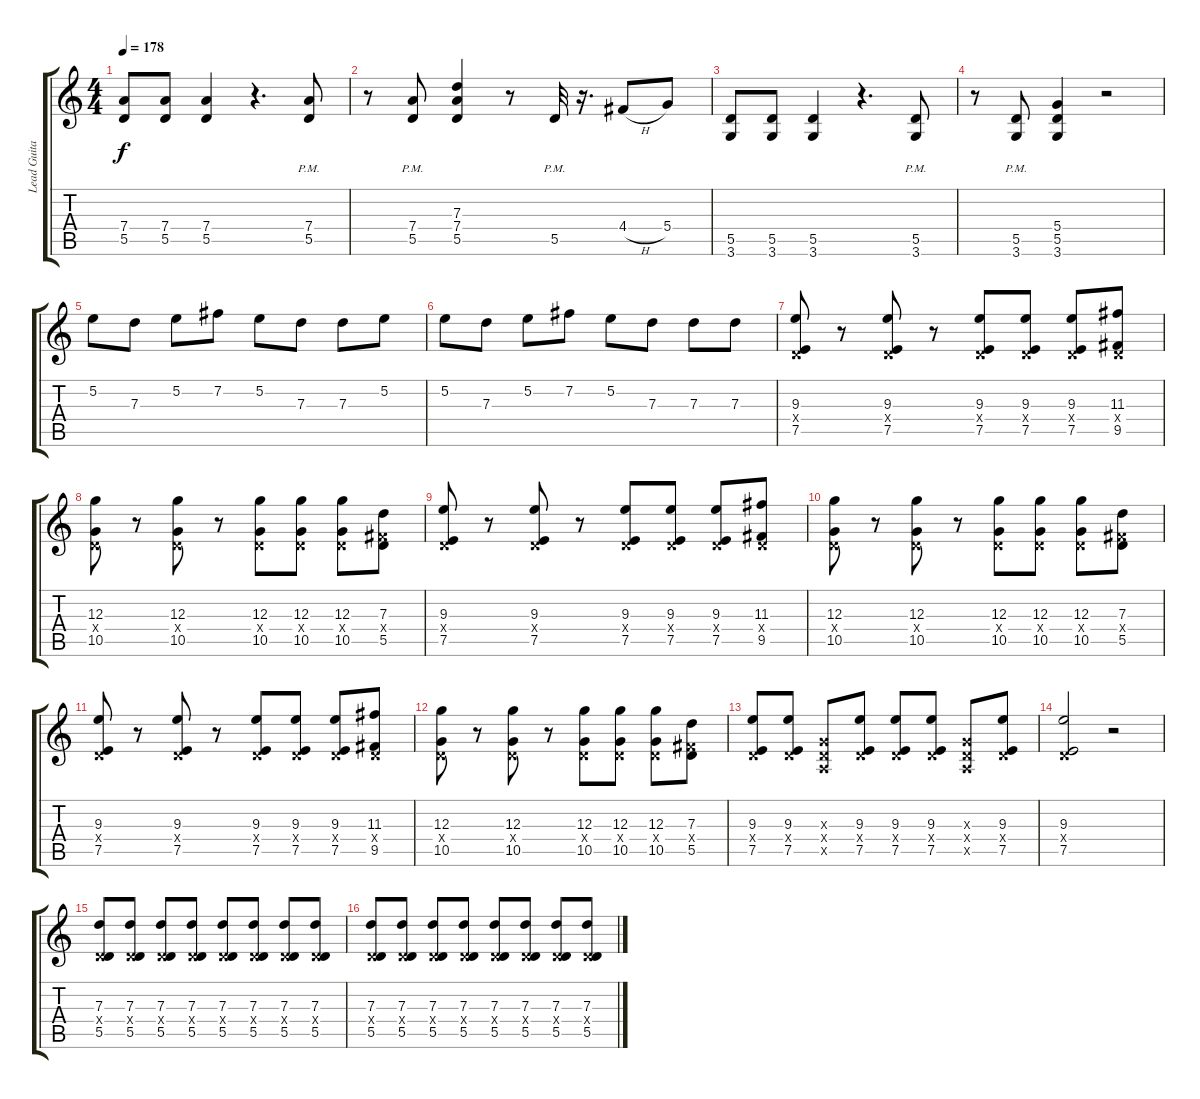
\track ("Lead Guitar" "Lead Guita") {instrument distortionguitar}
\staff {score tabs}
\tuning (E4 B3 G3 D3 A2 E2) {hide}
\ts (4 4)
\tempo 178
\clef g2
\ks c
(7.4 5.5).8{dy f} (7.4 5.5).8 (7.4 5.5).4 r.4{d} (7.4{pm} 5.5{pm}).8 |
r.8 (7.4{pm} 5.5{pm}).8 (7.3 7.4 5.5).4 r.8 5.5{pm}.32 r.16{d} 4.4{h}.8 5.4.8 |
(5.5 3.6).8 (5.5 3.6).8 (5.5 3.6).4 r.4{d} (5.5{pm} 3.6{pm}).8 |
r.8 (5.5{pm} 3.6{pm}).8 (5.4 5.5 3.6).4 r.2 |
5.2.8 7.3.8 5.2.8 7.2.8 5.2.8 7.3.8 7.3.8 5.2.8 |
5.2.8 7.3.8 5.2.8 7.2.8 5.2.8 7.3.8 7.3.8 7.3.8 |
(9.3 0.4{x} 7.5).8 r.8 (9.3 0.4{x} 7.5).8 r.8 (9.3 0.4{x} 7.5).8 (9.3 0.4{x} 7.5).8 (9.3 0.4{x} 7.5).8 (11.3 0.4{x} 9.5).8 |
(12.3 0.4{x} 10.5).8 r.8 (12.3 0.4{x} 10.5).8 r.8 (12.3 0.4{x} 10.5).8 (12.3 0.4{x} 10.5).8 (12.3 0.4{x} 10.5).8 (7.3 4.4{x} 5.5).8 |
(9.3 0.4{x} 7.5).8 r.8 (9.3 0.4{x} 7.5).8 r.8 (9.3 0.4{x} 7.5).8 (9.3 0.4{x} 7.5).8 (9.3 0.4{x} 7.5).8 (11.3 0.4{x} 9.5).8 |
(12.3 0.4{x} 10.5).8 r.8 (12.3 0.4{x} 10.5).8 r.8 (12.3 0.4{x} 10.5).8 (12.3 0.4{x} 10.5).8 (12.3 0.4{x} 10.5).8 (7.3 4.4{x} 5.5).8 |
(9.3 0.4{x} 7.5).8 r.8 (9.3 0.4{x} 7.5).8 r.8 (9.3 0.4{x} 7.5).8 (9.3 0.4{x} 7.5).8 (9.3 0.4{x} 7.5).8 (11.3 0.4{x} 9.5).8 |
(12.3 0.4{x} 10.5).8 r.8 (12.3 0.4{x} 10.5).8 r.8 (12.3 0.4{x} 10.5).8 (12.3 0.4{x} 10.5).8 (12.3 0.4{x} 10.5).8 (7.3 4.4{x} 5.5).8 |
(9.3 0.4{x} 7.5).8 (9.3 0.4{x} 7.5).8 (0.3{x} 0.4{x} 0.5{x}).8 (9.3 0.4{x} 7.5).8 (9.3 0.4{x} 7.5).8 (9.3 0.4{x} 7.5).8 (0.3{x} 0.4{x} 0.5{x}).8 (9.3 0.4{x} 7.5).8 |
(9.3 0.4{x} 7.5).2 r.2 |
(7.3 0.4{x} 5.5).8 (7.3 0.4{x} 5.5).8 (7.3 0.4{x} 5.5).8 (7.3 0.4{x} 5.5).8 (7.3 0.4{x} 5.5).8 (7.3 0.4{x} 5.5).8 (7.3 0.4{x} 5.5).8 (7.3 0.4{x} 5.5).8 |
(7.3 0.4{x} 5.5).8 (7.3 0.4{x} 5.5).8 (7.3 0.4{x} 5.5).8 (7.3 0.4{x} 5.5).8 (7.3 0.4{x} 5.5).8 (7.3 0.4{x} 5.5).8 (7.3 0.4{x} 5.5).8 (7.3 0.4{x} 5.5).8
